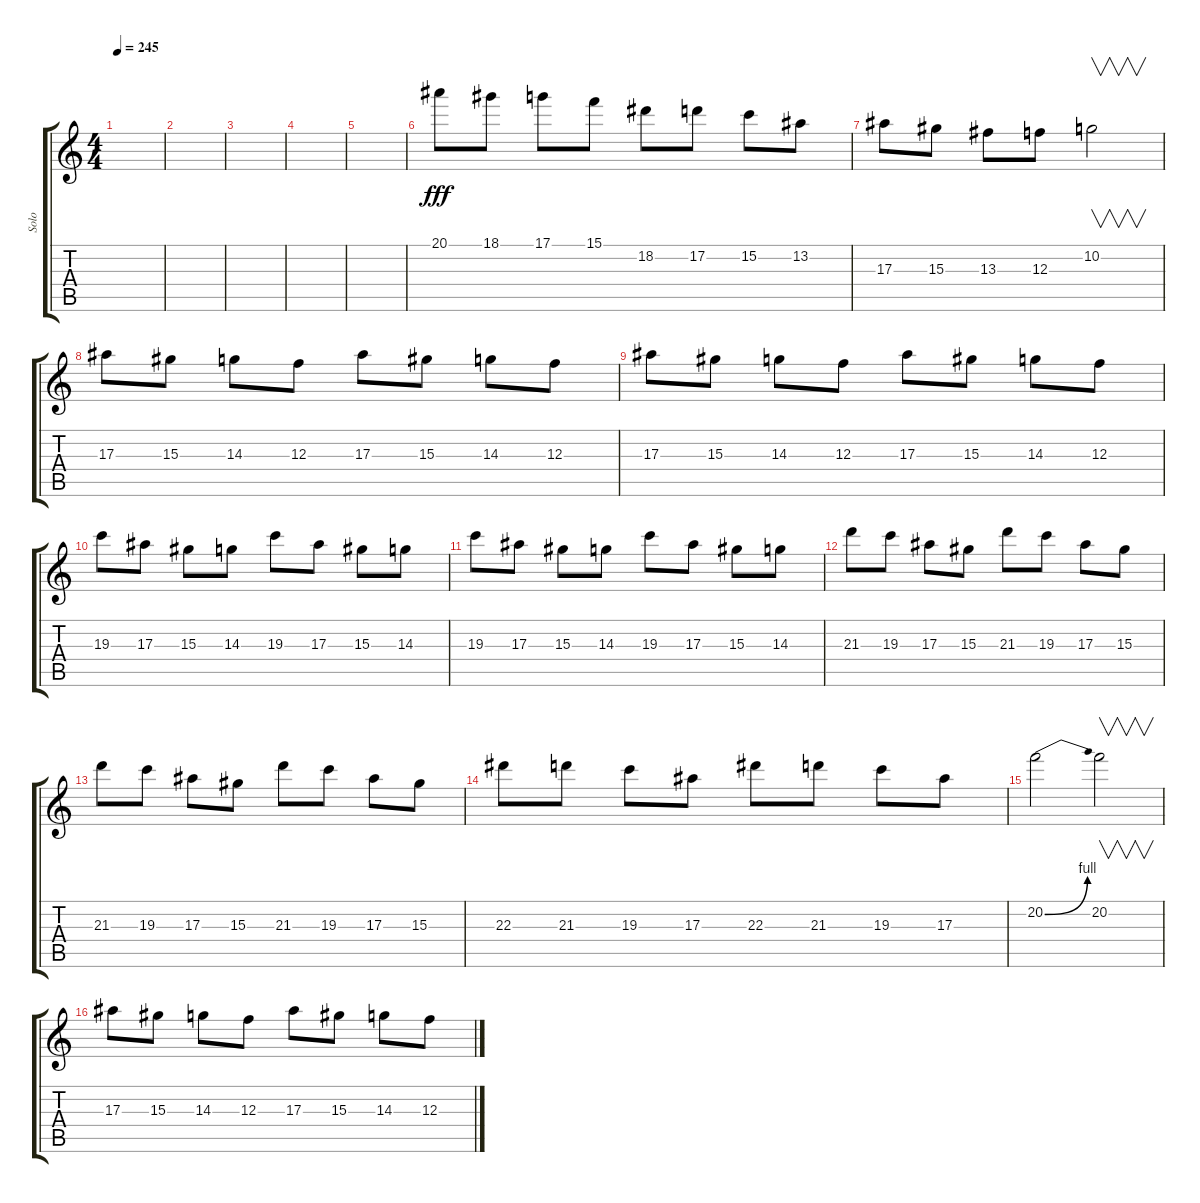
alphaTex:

\track ("Solo" "Solo") {instrument distortionguitar}
\staff {score tabs}
\tuning (D4 A3 F3 C3 G2 C2) {hide}
\ts (4 4)
\tempo 245
\clef g2
\ks c
|
|
|
|
|
20.1.8{dy fff} 18.1.8 17.1.8 15.1.8 18.2.8 17.2.8 15.2.8 13.2.8 |
17.3.8 15.3.8 13.3.8 12.3.8 10.2.2{v instrument guitarharmonics} |
17.3.8{instrument distortionguitar} 15.3.8 14.3.8 12.3.8 17.3.8 15.3.8 14.3.8 12.3.8 |
17.3.8 15.3.8 14.3.8 12.3.8 17.3.8 15.3.8 14.3.8 12.3.8 |
19.3.8 17.3.8 15.3.8 14.3.8 19.3.8 17.3.8 15.3.8 14.3.8 |
19.3.8 17.3.8 15.3.8 14.3.8 19.3.8 17.3.8 15.3.8 14.3.8 |
21.3.8 19.3.8 17.3.8 15.3.8 21.3.8 19.3.8 17.3.8 15.3.8 |
21.3.8 19.3.8 17.3.8 15.3.8 21.3.8 19.3.8 17.3.8 15.3.8 |
22.3.8 21.3.8 19.3.8 17.3.8 22.3.8 21.3.8 19.3.8 17.3.8 |
20.2{be (bend 0 0 60 4)}.2 20.2.2{v} |
17.3.8{instrument distortionguitar} 15.3.8 14.3.8 12.3.8 17.3.8 15.3.8 14.3.8 12.3.8
